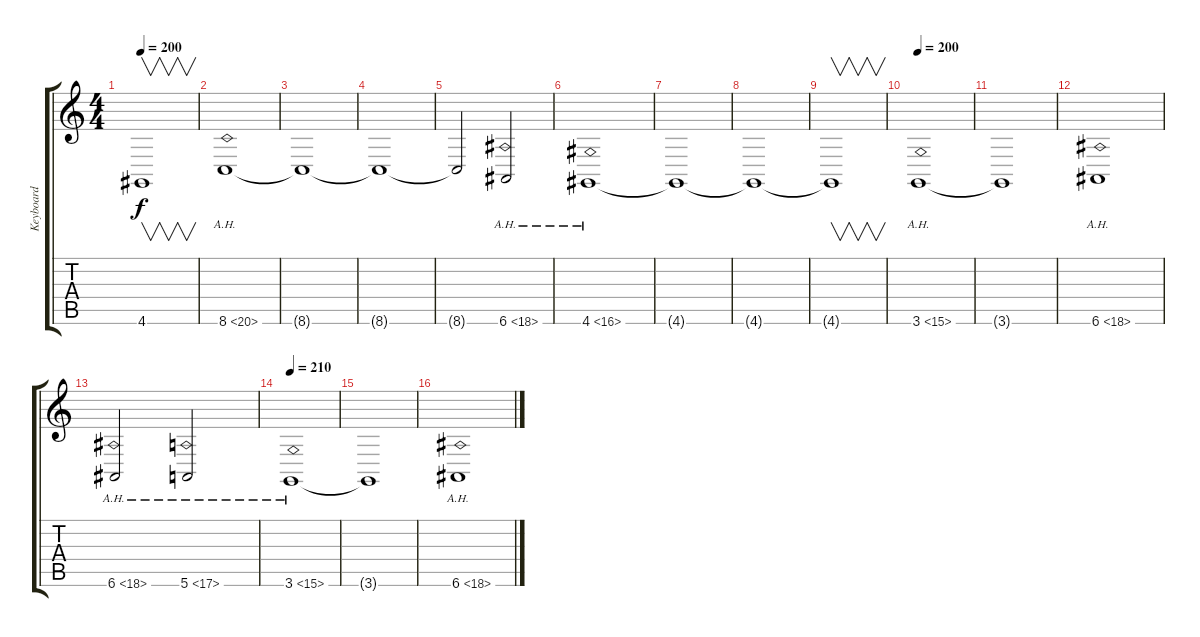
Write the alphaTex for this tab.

\track ("Keyboard" "Keyboard") {instrument stringensemble1}
\staff {score tabs}
\tuning (E4 B3 G3 D3 A2 E2) {hide}
\ts (4 4)
\tempo 200
\clef g2
\ks c
4.6{t}.1{v dy f} |
8.6{ah 12}.1 |
8.6{t}.1 |
8.6{t}.1 |
8.6{t}.2 6.6{ah 12}.2 |
4.6{ah 12}.1 |
4.6{t}.1 |
4.6{t}.1 |
4.6{t}.1{v} |
\tempo 220
\tempo 200
3.6{ah 12}.1 |
3.6{t}.1 |
6.6{ah 12}.1 |
6.6{ah 12}.2 5.6{ah 12}.2 |
\tempo 210
3.6{ah 12}.1 |
3.6{t}.1 |
6.6{ah 12}.1
